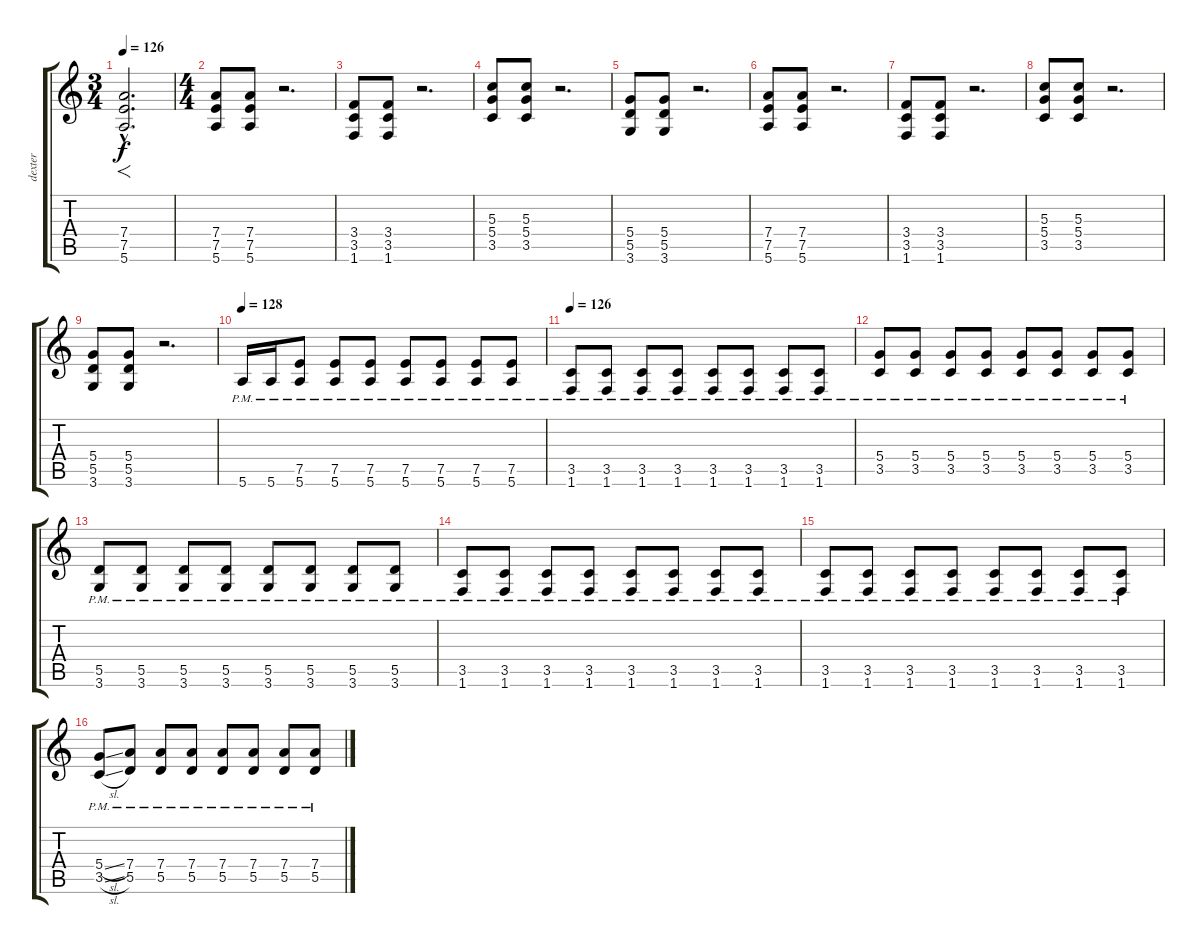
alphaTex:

\track ("dexter" "dexter") {instrument distortionguitar}
\staff {score tabs}
\tuning (E4 B3 G3 D3 A2 E2) {hide}
\ts (3 4)
\tempo 126
\clef g2
\ks c
(7.4{hac} 7.5{hac} 5.6{hac}).2{f d dy f instrument distortionguitar} |
\ts (4 4)
(7.4 7.5 5.6).8 (7.4 7.5 5.6).8 r.2{d} |
(3.4 3.5 1.6).8 (3.4 3.5 1.6).8 r.2{d} |
(5.3 5.4 3.5).8 (5.3 5.4 3.5).8 r.2{d} |
(5.4 5.5 3.6).8 (5.4 5.5 3.6).8 r.2{d} |
(7.4 7.5 5.6).8 (7.4 7.5 5.6).8 r.2{d} |
(3.4 3.5 1.6).8 (3.4 3.5 1.6).8 r.2{d} |
(5.3 5.4 3.5).8 (5.3 5.4 3.5).8 r.2{d} |
(5.4 5.5 3.6).8 (5.4 5.5 3.6).8 r.2{d} |
\tempo 128
5.6{pm}.16 5.6{pm}.16 (7.5{pm} 5.6{pm}).8 (7.5{pm} 5.6{pm}).8 (7.5{pm} 5.6{pm}).8 (7.5{pm} 5.6{pm}).8 (7.5{pm} 5.6{pm}).8 (7.5{pm} 5.6{pm}).8 (7.5{pm} 5.6{pm}).8 |
\tempo 126
(3.5{pm} 1.6{pm}).8 (3.5{pm} 1.6{pm}).8 (3.5{pm} 1.6{pm}).8 (3.5{pm} 1.6{pm}).8 (3.5{pm} 1.6{pm}).8 (3.5{pm} 1.6{pm}).8 (3.5{pm} 1.6{pm}).8 (3.5{pm} 1.6{pm}).8 |
(5.4{pm} 3.5{pm}).8 (5.4{pm} 3.5{pm}).8 (5.4{pm} 3.5{pm}).8 (5.4{pm} 3.5{pm}).8 (5.4{pm} 3.5{pm}).8 (5.4{pm} 3.5{pm}).8 (5.4{pm} 3.5{pm}).8 (5.4{pm} 3.5{pm}).8 |
(5.5{pm} 3.6{pm}).8 (5.5{pm} 3.6{pm}).8 (5.5{pm} 3.6{pm}).8 (5.5{pm} 3.6{pm}).8 (5.5{pm} 3.6{pm}).8 (5.5{pm} 3.6{pm}).8 (5.5{pm} 3.6{pm}).8 (5.5{pm} 3.6{pm}).8 |
(3.5{pm} 1.6{pm}).8 (3.5{pm} 1.6{pm}).8 (3.5{pm} 1.6{pm}).8 (3.5{pm} 1.6{pm}).8 (3.5{pm} 1.6{pm}).8 (3.5{pm} 1.6{pm}).8 (3.5{pm} 1.6{pm}).8 (3.5{pm} 1.6{pm}).8 |
(3.5{pm} 1.6{pm}).8 (3.5{pm} 1.6{pm}).8 (3.5{pm} 1.6{pm}).8 (3.5{pm} 1.6{pm}).8 (3.5{pm} 1.6{pm}).8 (3.5{pm} 1.6{pm}).8 (3.5{pm} 1.6{pm}).8 (3.5{pm} 1.6{pm}).8 |
(5.4{sl pm} 3.5{sl pm}).8 (7.4{pm} 5.5{pm}).8 (7.4{pm} 5.5{pm}).8 (7.4{pm} 5.5{pm}).8 (7.4{pm} 5.5{pm}).8 (7.4{pm} 5.5{pm}).8 (7.4{pm} 5.5{pm}).8 (7.4{pm} 5.5{pm}).8
